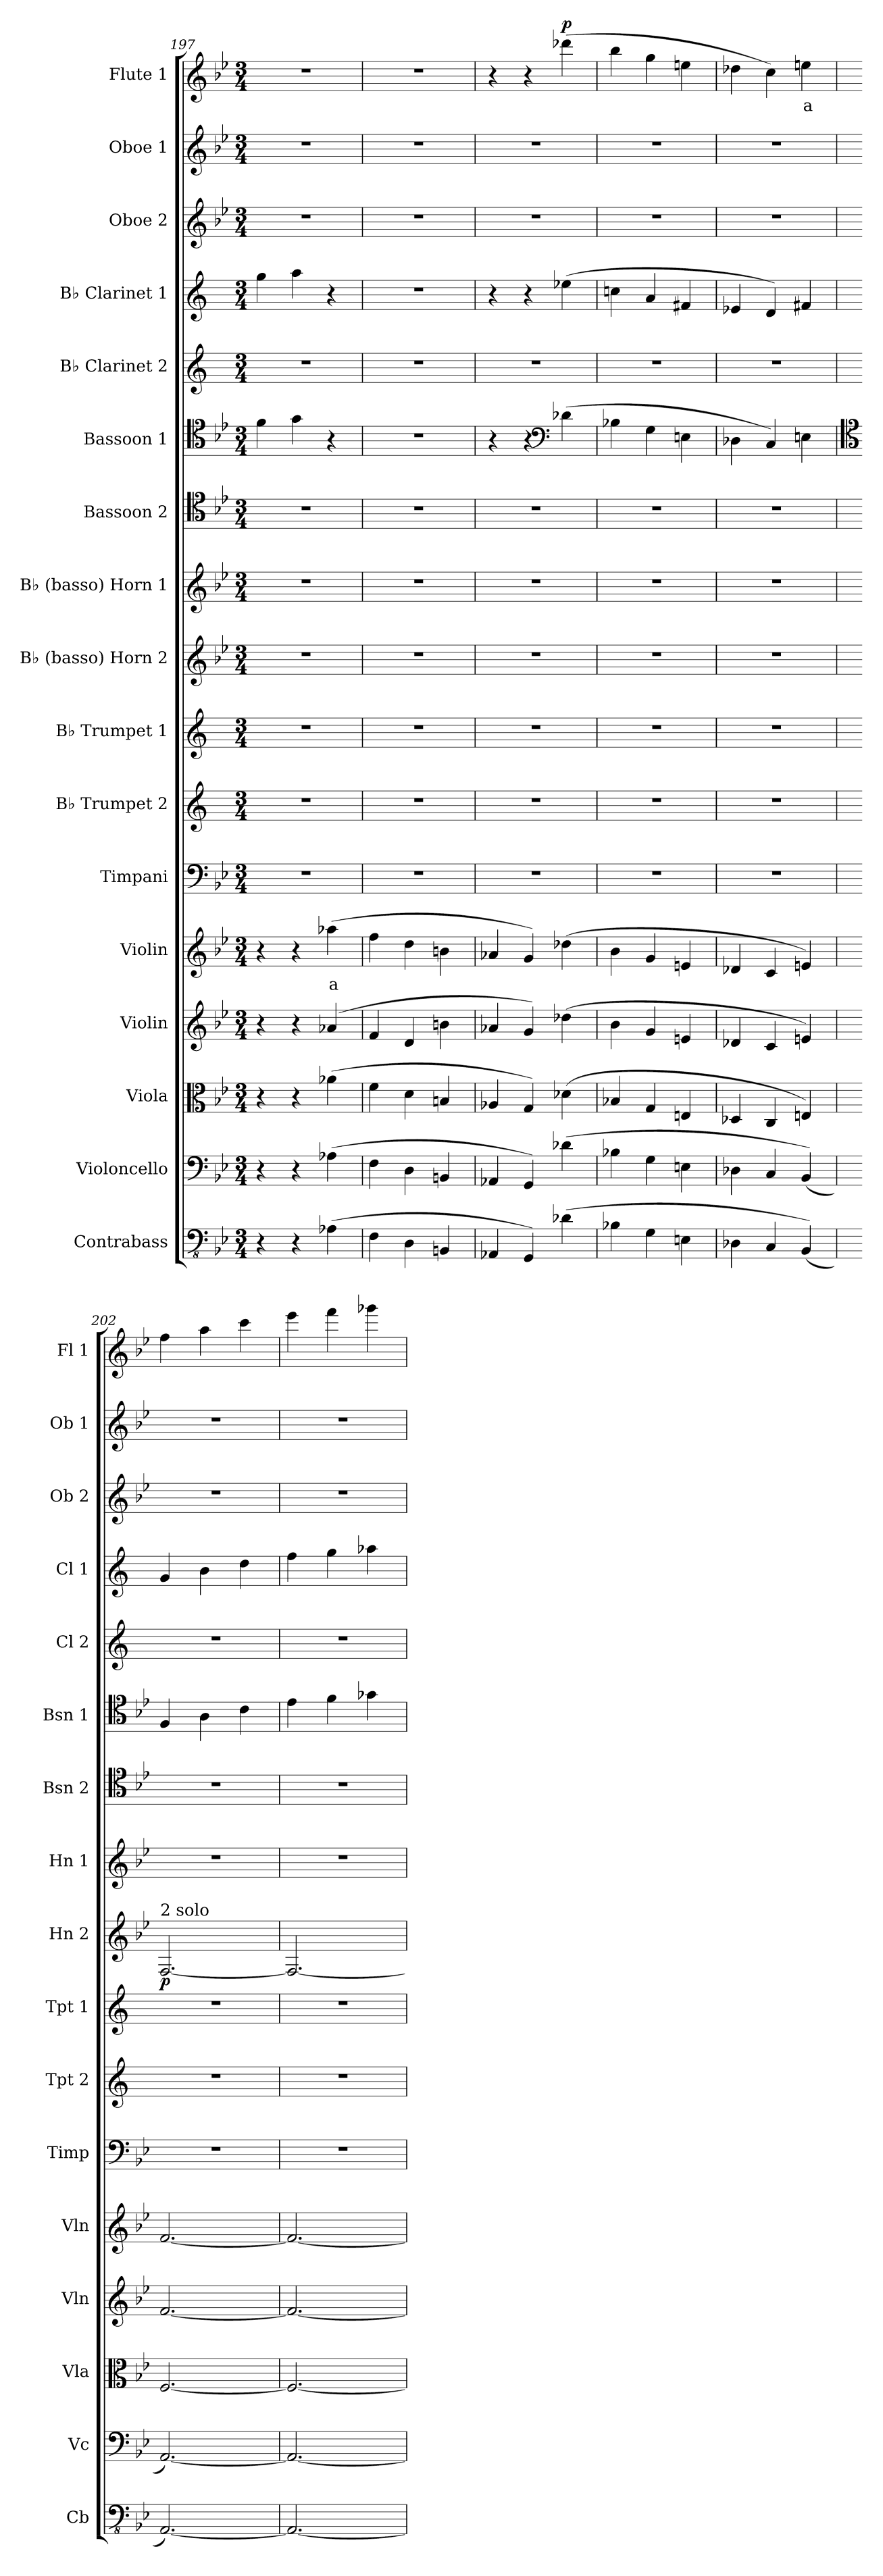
**kern	**kern	**kern	**kern	**kern	**text	**kern	**kern	**kern	**kern	**dynam	**kern	**kern	**kern	**kern	**kern	**kern	**kern	**kern	**text	**dynam
*part17	*part16	*part15	*part14	*part13	*part13	*part12	*part11	*part10	*part9	*part9	*part8	*part7	*part6	*part5	*part4	*part3	*part2	*part1	*part1	*part1
*staff17	*staff16	*staff15	*staff14	*staff13	*staff13	*staff12	*staff11	*staff10	*staff9	*staff9	*staff8	*staff7	*staff6	*staff5	*staff4	*staff3	*staff2	*staff1	*staff1	*staff1
*I"Contrabass	*I"Violoncello	*I"Viola	*I"Violin	*I"Violin	*	*I"Timpani	*I"B♭ Trumpet 2	*I"B♭ Trumpet 1	*I"B♭ (basso) Horn 2	*	*I"B♭ (basso) Horn 1	*I"Bassoon 2	*I"Bassoon 1	*I"B♭ Clarinet 2	*I"B♭ Clarinet 1	*I"Oboe 2	*I"Oboe 1	*I"Flute 1	*	*
*I'Cb	*I'Vc	*I'Vla	*I'Vln	*I'Vln	*	*I'Timp	*I'Tpt 2	*I'Tpt 1	*I'Hn 2	*	*I'Hn 1	*I'Bsn 2	*I'Bsn 1	*I'Cl 2	*I'Cl 1	*I'Ob 2	*I'Ob 1	*I'Fl 1	*	*
*clefFv4	*clefF4	*clefC3	*clefG2	*clefG2	*	*clefF4	*clefG2	*clefG2	*clefG2	*	*clefG2	*clefC4	*clefC4	*clefG2	*clefG2	*clefG2	*clefG2	*clefG2	*	*
*	*	*	*	*	*	*	*ITrd1c2	*ITrd1c2	*ITrd8c14	*	*ITrd8c14	*	*	*ITrd1c2	*ITrd1c2	*	*	*	*	*
*k[b-e-]	*k[b-e-]	*k[b-e-]	*k[b-e-]	*k[b-e-]	*	*k[b-e-]	*k[b-e-]	*k[b-e-]	*k[b-e-]	*	*k[b-e-]	*k[b-e-]	*k[b-e-]	*k[b-e-]	*k[b-e-]	*k[b-e-]	*k[b-e-]	*k[b-e-]	*	*
*M3/4	*M3/4	*M3/4	*M3/4	*M3/4	*	*M3/4	*M3/4	*M3/4	*M3/4	*	*M3/4	*M3/4	*M3/4	*M3/4	*M3/4	*M3/4	*M3/4	*M3/4	*	*
=197	=197	=197	=197	=197	=197	=197	=197	=197	=197	=197	=197	=197	=197	=197	=197	=197	=197	=197	=197	=197
4r	4r	4r	4r	4r	.	2.r	2.r	2.r	2.r	.	2.r	2.r	4f\	2.r	4ff\	2.r	2.r	2.r	.	.
4r	4r	4r	4r	4r	.	.	.	.	.	.	.	.	4g\	.	4gg\	.	.	.	.	.
!	!	!	!	!	!LO:LY:b:color=#FF0000	!	!	!	!	!	!	!	!	!	!	!	!	!	!	!
(4AA-X\	(4A-X\	(4a-X\	(4a-X/	(4aa-X\	a	.	.	.	.	.	.	.	4r	.	4r	.	.	.	.	.
=198	=198	=198	=198	=198	=198	=198	=198	=198	=198	=198	=198	=198	=198	=198	=198	=198	=198	=198	=198	=198
4FF\	4F\	4f\	4f/	4ff\	.	2.r	2.r	2.r	2.r	.	2.r	2.r	2.r	2.r	2.r	2.r	2.r	2.r	.	.
4DD\	4D\	4d\	4d/	4dd\	.	.	.	.	.	.	.	.	.	.	.	.	.	.	.	.
4BBBn/	4BBn/	4Bn/	4bn\	4bn\	.	.	.	.	.	.	.	.	.	.	.	.	.	.	.	.
=199	=199	=199	=199	=199	=199	=199	=199	=199	=199	=199	=199	=199	=199	=199	=199	=199	=199	=199	=199	=199
4AAA-X/	4AA-X/	4A-X/	4a-X/	4a-X/	.	2.r	2.r	2.r	2.r	.	2.r	2.r	4r	2.r	4r	2.r	2.r	4r	.	.
4GGG/)	4GG/)	4G/)	4g/)	4g/)	.	.	.	.	.	.	.	.	4r	.	4r	.	.	4r	.	.
*	*	*	*	*	*	*	*	*	*	*	*	*	*clefF4	*	*	*	*	*	*	*
!	!	!	!	!	!	!	!	!	!	!	!	!	!	!	!	!	!	!	!	!LO:DY:b
(4D-X\	(4d-X\	(4d-X\	(4dd-X\	(4dd-X\	.	.	.	.	.	.	.	.	(4d-X\	.	(4dd-X\	.	.	(4ddd-X\	.	p
=200	=200	=200	=200	=200	=200	=200	=200	=200	=200	=200	=200	=200	=200	=200	=200	=200	=200	=200	=200	=200
4BB-X\	4B-X\	4B-X/	4b-\	4b-\	.	2.r	2.r	2.r	2.r	.	2.r	2.r	4B-X\	2.r	4b-X\	2.r	2.r	4bb-\	.	.
4GG\	4G\	4G/	4g/	4g/	.	.	.	.	.	.	.	.	4G\	.	4g/	.	.	4gg\	.	.
4EEn\	4En\	4En/	4en/	4en/	.	.	.	.	.	.	.	.	4En\	.	4en/	.	.	4een\	.	.
=201	=201	=201	=201	=201	=201	=201	=201	=201	=201	=201	=201	=201	=201	=201	=201	=201	=201	=201	=201	=201
4DD-X\	4D-X\	4D-X/	4d-X/	4d-X/	.	2.r	2.r	2.r	2.r	.	2.r	2.r	4D-X\	2.r	4d-X/	2.r	2.r	4dd-X\	.	.
4CC/	4C/	4C/	4c/	4c/	.	.	.	.	.	.	.	.	4C/)	.	4c/)	.	.	4cc\)	.	.
!	!	!	!	!	!	!	!	!	!	!	!	!	!	!	!	!	!	!	!LO:LY:b:color=#FF0000	!
(4BBB-/)	(4BB-/)	4En/)	4en/)	4en/)	.	.	.	.	.	.	.	.	4En\	.	4en/	.	.	4een\	a	.
!!LO:PB:g=z
=202	=202	=202	=202	=202	=202	=202	=202	=202	=202	=202	=202	=202	=202	=202	=202	=202	=202	=202	=202	=202
*	*	*	*	*	*	*	*	*	*	*	*	*	*clefC4	*	*	*	*	*	*	*
!	!	!	!	!	!	!	!	!	!LO:TX:a:t=2 solo	!	!	!	!	!	!	!	!	!	!	!
!	!	!	!	!	!	!	!	!	!	!LO:DY:b	!	!	!	!	!	!	!	!	!	!
[2.AAA/)	[2.AA/)	[2.F/	[2.f/	[2.f/	.	2.r	2.r	2.r	[2.FF/	p	2.r	2.r	4F/	2.r	4f/	2.r	2.r	4ff\	.	.
.	.	.	.	.	.	.	.	.	.	.	.	.	4A\	.	4a\	.	.	4aa\	.	.
.	.	.	.	.	.	.	.	.	.	.	.	.	4c\	.	4cc\	.	.	4ccc\	.	.
=203	=203	=203	=203	=203	=203	=203	=203	=203	=203	=203	=203	=203	=203	=203	=203	=203	=203	=203	=203	=203
2.AAA/_	2.AA/_	2.F/_	2.f/_	2.f/_	.	2.r	2.r	2.r	2.FF/_	.	2.r	2.r	4e-\	2.r	4ee-\	2.r	2.r	4eee-\	.	.
.	.	.	.	.	.	.	.	.	.	.	.	.	4f\	.	4ff\	.	.	4fff\	.	.
.	.	.	.	.	.	.	.	.	.	.	.	.	4g-X\	.	4gg-X\	.	.	4ggg-X\	.	.
=	=	=	=	=	=	=	=	=	=	=	=	=	=	=	=	=	=	=	=	=
*-	*-	*-	*-	*-	*-	*-	*-	*-	*-	*-	*-	*-	*-	*-	*-	*-	*-	*-	*-	*-
